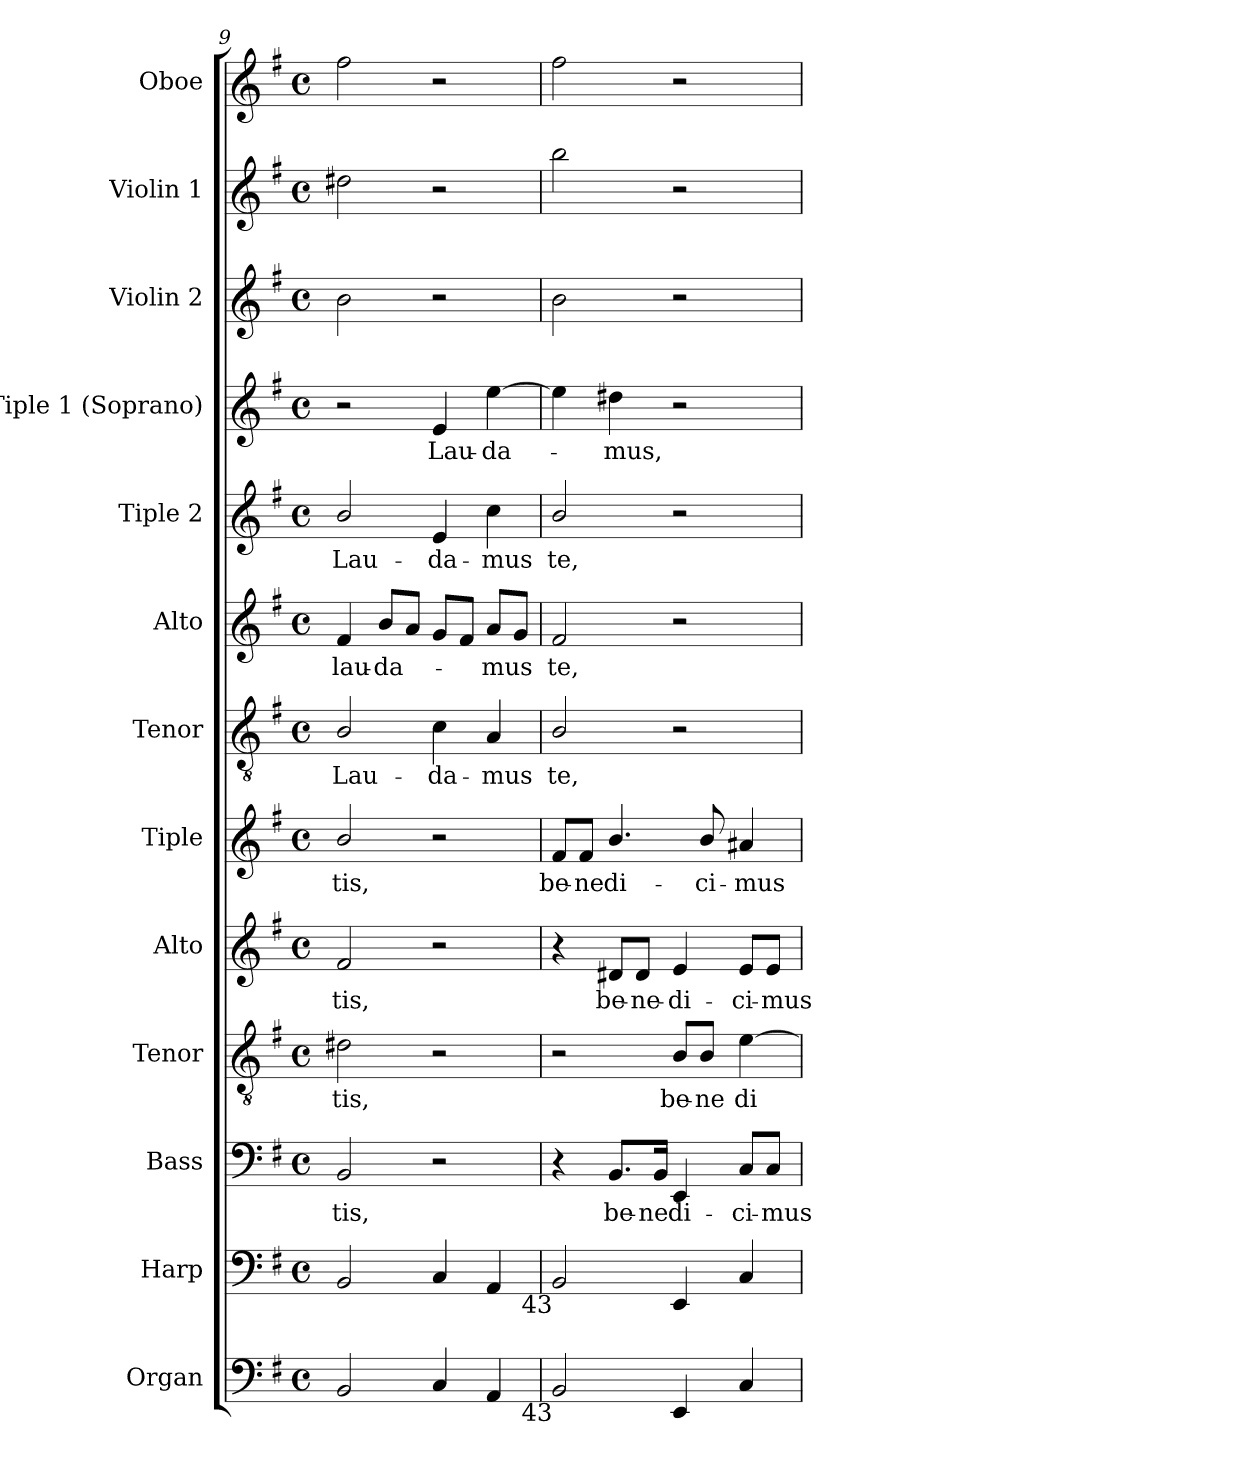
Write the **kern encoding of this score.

**kern	**kern	**kern	**text	**kern	**text	**kern	**text	**kern	**text	**kern	**text	**kern	**text	**kern	**text	**kern	**text	**kern	**kern	**kern
*part13	*part12	*part11	*part11	*part10	*part10	*part9	*part9	*part8	*part8	*part7	*part7	*part6	*part6	*part5	*part5	*part4	*part4	*part3	*part2	*part1
*staff13	*staff12	*staff11	*staff11	*staff10	*staff10	*staff9	*staff9	*staff8	*staff8	*staff7	*staff7	*staff6	*staff6	*staff5	*staff5	*staff4	*staff4	*staff3	*staff2	*staff1
*I"Organ	*I"Harp	*I"Bass	*	*I"Tenor	*	*I"Alto	*	*I"Tiple	*	*I"Tenor	*	*I"Alto	*	*I"Tiple 2	*	*I"Tiple 1 (Soprano)	*	*I"Violin 2	*I"Violin 1	*I"Oboe
*I'Org.	*I'Hp.	*I'B.	*	*I'T.	*	*I'A.	*	*	*	*I'T.	*	*I'A.	*	*	*	*I'S1.	*	*I'Vln. 2	*I'Vln. 1	*I'Ob.
*clefF4	*clefF4	*clefF4	*	*clefGv2	*	*clefG2	*	*clefG2	*	*clefGv2	*	*clefG2	*	*clefG2	*	*clefG2	*	*clefG2	*clefG2	*clefG2
*	*	*	*	*ITrd7c12	*	*	*	*	*	*ITrd7c12	*	*	*	*	*	*	*	*	*	*
*k[f#]	*k[f#]	*k[f#]	*	*k[f#]	*	*k[f#]	*	*k[f#]	*	*k[f#]	*	*k[f#]	*	*k[f#]	*	*k[f#]	*	*k[f#]	*k[f#]	*k[f#]
*G:	*G:	*G:	*	*G:	*	*G:	*	*G:	*	*G:	*	*G:	*	*G:	*	*G:	*	*G:	*G:	*G:
*M4/4	*M4/4	*M4/4	*	*M4/4	*	*M4/4	*	*M4/4	*	*M4/4	*	*M4/4	*	*M4/4	*	*M4/4	*	*M4/4	*M4/4	*M4/4
*met(c)	*met(c)	*met(c)	*	*met(c)	*	*met(c)	*	*met(c)	*	*met(c)	*	*met(c)	*	*met(c)	*	*met(c)	*	*met(c)	*met(c)	*met(c)
=9	=9	=9	=9	=9	=9	=9	=9	=9	=9	=9	=9	=9	=9	=9	=9	=9	=9	=9	=9	=9
!	!	!	!LO:LY:b:color=#000000	!	!	!	!	!	!	!	!	!	!	!	!	!	!	!	!	!
!	!	!	!	!	!LO:LY:b:color=#000000	!	!	!	!	!	!	!	!	!	!	!	!	!	!	!
!	!	!	!	!	!	!	!LO:LY:b:color=#000000	!	!	!	!	!	!	!	!	!	!	!	!	!
!	!	!	!	!	!	!	!	!	!LO:LY:b:color=#000000	!	!	!	!	!	!	!	!	!	!	!
!	!	!	!	!	!	!	!	!	!	!	!LO:LY:b:color=#000000	!	!	!	!	!	!	!	!	!
!	!	!	!	!	!	!	!	!	!	!	!	!	!LO:LY:b:color=#000000	!	!	!	!	!	!	!
!	!	!	!	!	!	!	!	!	!	!	!	!	!	!	!LO:LY:b:color=#000000	!	!	!	!	!
2BBi/	2BBi/	2BBi/	-tis,	2D#Xi\	-tis,	2f#i/	-tis,	2bi/	-tis,	2BBi/	Lau-	4f#i/	lau-	2bi/	Lau-	2r	.	2bi\	2dd#Xi\	2ff#i\
!	!	!	!	!	!	!	!	!	!	!	!	!	!LO:LY:b:color=#000000	!	!	!	!	!	!	!
.	.	.	.	.	.	.	.	.	.	.	.	8bi/L	-da-	.	.	.	.	.	.	.
.	.	.	.	.	.	.	.	.	.	.	.	8ai/J	.	.	.	.	.	.	.	.
!	!	!	!	!	!	!	!	!	!	!	!LO:LY:b:color=#000000	!	!	!	!	!	!	!	!	!
!	!	!	!	!	!	!	!	!	!	!	!	!	!	!	!LO:LY:b:color=#000000	!	!	!	!	!
!	!	!	!	!	!	!	!	!	!	!	!	!	!	!	!	!	!LO:LY:b:color=#000000	!	!	!
4Ci/	4Ci/	2r	.	2r	.	2r	.	2r	.	4Ci\	-da-	8gi/L	.	4ei/	-da-	4ei/	Lau-	2r	2r	2r
.	.	.	.	.	.	.	.	.	.	.	.	8f#i/J	.	.	.	.	.	.	.	.
!	!	!	!	!	!	!	!	!	!	!	!LO:LY:b:color=#000000	!	!	!	!	!	!	!	!	!
!	!	!	!	!	!	!	!	!	!	!	!	!	!LO:LY:b:color=#000000	!	!	!	!	!	!	!
!	!	!	!	!	!	!	!	!	!	!	!	!	!	!	!LO:LY:b:color=#000000	!	!	!	!	!
!	!	!	!	!	!	!	!	!	!	!	!	!	!	!	!	!	!LO:LY:b:color=#000000	!	!	!
4AAi/	4AAi/	.	.	.	.	.	.	.	.	4AAi/	-mus	8ai/L	-mus	4cci\	-mus	[4eei\	-da-	.	.	.
.	.	.	.	.	.	.	.	.	.	.	.	8gi/J	.	.	.	.	.	.	.	.
=10	=10	=10	=10	=10	=10	=10	=10	=10	=10	=10	=10	=10	=10	=10	=10	=10	=10	=10	=10	=10
!	!	!	!	!	!	!	!	!	!LO:LY:b:color=#000000	!	!	!	!	!	!	!	!	!	!	!
!	!	!	!	!	!	!	!	!	!	!	!LO:LY:b:color=#000000	!	!	!	!	!	!	!	!	!
!	!	!	!	!	!	!	!	!	!	!	!	!	!LO:LY:b:color=#000000	!	!	!	!	!	!	!
!	!LO:TX:b:rj:t=43	!	!	!	!	!	!	!	!	!	!	!	!	!	!	!	!	!	!	!
!LO:TX:b:rj:t=43	!	!	!	!	!	!	!	!	!	!	!	!	!	!	!	!	!	!	!	!
!	!	!	!	!	!	!	!	!	!	!	!	!	!	!	!LO:LY:b:color=#000000	!	!	!	!	!
2BBi/	2BBi/	4r	.	2r	.	4r	.	8f#i/L	be-	2BBi/	te,	2f#i/	te,	2bi/	te,	4eei\]	.	2bi\	2bbi\	2ff#i\
!	!	!	!	!	!	!	!	!	!LO:LY:b:color=#000000	!	!	!	!	!	!	!	!	!	!	!
.	.	.	.	.	.	.	.	8f#i/J	-ne	.	.	.	.	.	.	.	.	.	.	.
!	!	!	!LO:LY:b:color=#000000	!	!	!	!	!	!	!	!	!	!	!	!	!	!	!	!	!
!	!	!	!	!	!	!	!LO:LY:b:color=#000000	!	!	!	!	!	!	!	!	!	!	!	!	!
!	!	!	!	!	!	!	!	!	!LO:LY:b:color=#000000	!	!	!	!	!	!	!	!	!	!	!
!	!	!	!	!	!	!	!	!	!	!	!	!	!	!	!	!	!LO:LY:b:color=#000000	!	!	!
.	.	8.BBi/L	be-	.	.	8d#Xi/L	be-	4.bi/	di-	.	.	.	.	.	.	4dd#Xi\	-mus,	.	.	.
!	!	!	!	!	!	!	!LO:LY:b:color=#000000	!	!	!	!	!	!	!	!	!	!	!	!	!
.	.	.	.	.	.	8d#i/J	-ne-	.	.	.	.	.	.	.	.	.	.	.	.	.
!	!	!	!LO:LY:b:color=#000000	!	!	!	!	!	!	!	!	!	!	!	!	!	!	!	!	!
.	.	16BBi/Jk	-ne	.	.	.	.	.	.	.	.	.	.	.	.	.	.	.	.	.
!	!	!	!LO:LY:b:color=#000000	!	!	!	!	!	!	!	!	!	!	!	!	!	!	!	!	!
!	!	!	!	!	!LO:LY:b:color=#000000	!	!	!	!	!	!	!	!	!	!	!	!	!	!	!
!	!	!	!	!	!	!	!LO:LY:b:color=#000000	!	!	!	!	!	!	!	!	!	!	!	!	!
4EEi/	4EEi/	4EEi/	di-	8BBi/L	be-	4ei/	-di-	.	.	2r	.	2r	.	2r	.	2r	.	2r	2r	2r
!	!	!	!	!	!LO:LY:b:color=#000000	!	!	!	!	!	!	!	!	!	!	!	!	!	!	!
!	!	!	!	!	!	!	!	!	!LO:LY:b:color=#000000	!	!	!	!	!	!	!	!	!	!	!
.	.	.	.	8BBi/J	-ne	.	.	8bi/	-ci-	.	.	.	.	.	.	.	.	.	.	.
!	!	!	!LO:LY:b:color=#000000	!	!	!	!	!	!	!	!	!	!	!	!	!	!	!	!	!
!	!	!	!	!	!LO:LY:b:color=#000000	!	!	!	!	!	!	!	!	!	!	!	!	!	!	!
!	!	!	!	!	!	!	!LO:LY:b:color=#000000	!	!	!	!	!	!	!	!	!	!	!	!	!
!	!	!	!	!	!	!	!	!	!LO:LY:b:color=#000000	!	!	!	!	!	!	!	!	!	!	!
4Ci/	4Ci/	8Ci/L	-ci-	[4Ei\	di-	8ei/L	-ci-	4a#Xi/	-mus	.	.	.	.	.	.	.	.	.	.	.
!	!	!	!LO:LY:b:color=#000000	!	!	!	!	!	!	!	!	!	!	!	!	!	!	!	!	!
!	!	!	!	!	!	!	!LO:LY:b:color=#000000	!	!	!	!	!	!	!	!	!	!	!	!	!
.	.	8Ci/J	-mus	.	.	8ei/J	-mus	.	.	.	.	.	.	.	.	.	.	.	.	.
=	=	=	=	=	=	=	=	=	=	=	=	=	=	=	=	=	=	=	=	=
*-	*-	*-	*-	*-	*-	*-	*-	*-	*-	*-	*-	*-	*-	*-	*-	*-	*-	*-	*-	*-
